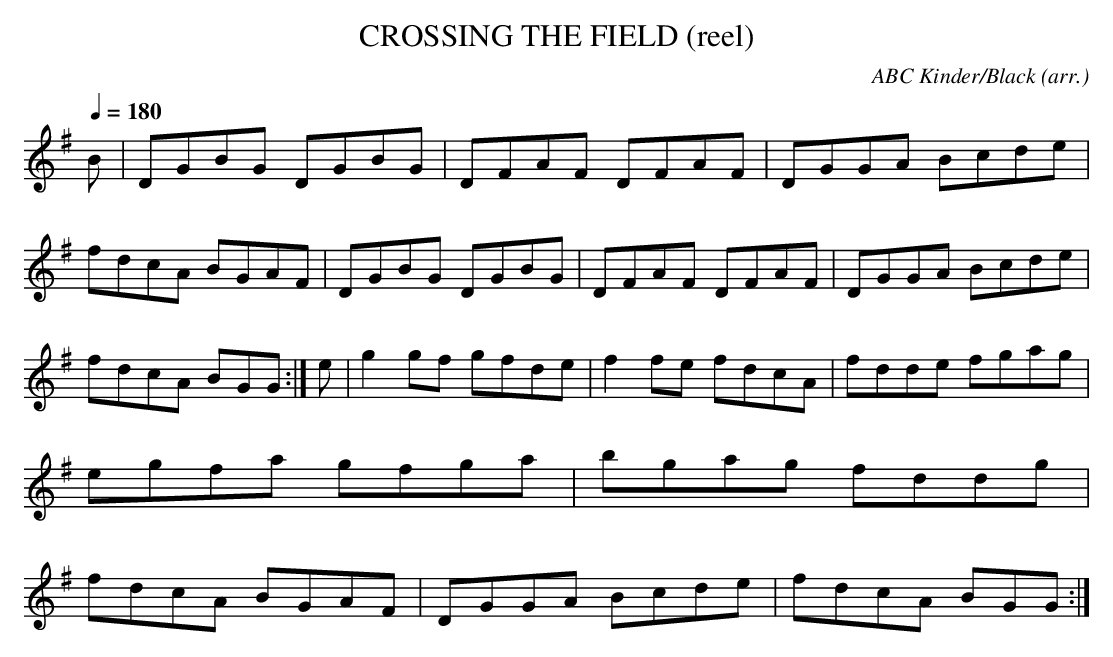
X:1
T:CROSSING THE FIELD (reel)\
C:ABC Kinder/Black (arr.)\
M:4/4\
L:1/8\
Q:1/4=180\
K:G\
B|DGBG DGBG|DFAF DFAF|DGGA Bcde|fdcA BGAF|\
DGBG DGBG|DFAF DFAF|DGGA Bcde|fdcA BGG :|\
e|g2gf gfde|f2fe fdcA|fdde fgag|egfa gfga|\
bgag fddg|fdcA BGAF|DGGA Bcde|fdcA BGG :|\
\
\
